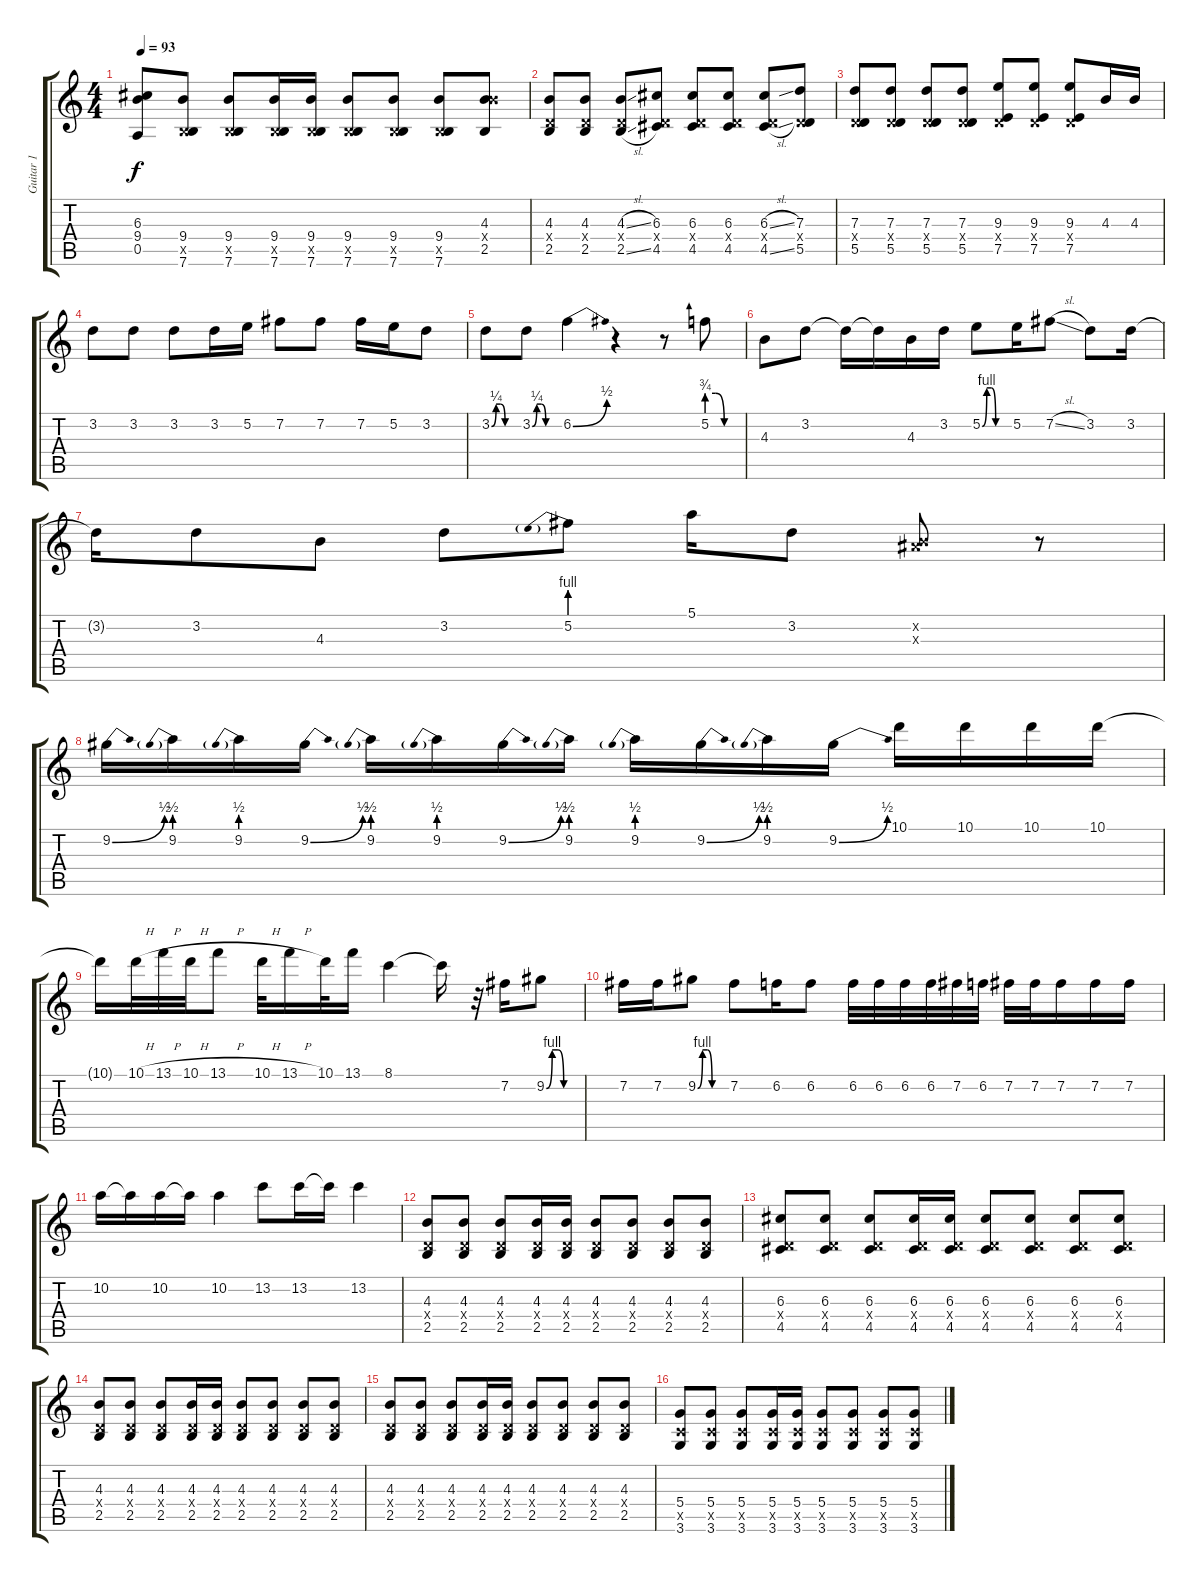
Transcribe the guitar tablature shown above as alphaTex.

\track ("Guitar 1" "Guitar 1") {instrument overdrivenguitar}
\staff {score tabs}
\tuning (E4 B3 G3 D3 A2 E2) {hide}
\ts (4 4)
\tempo 93
\clef g2
\ks c
(6.3{t} 9.4{t} 0.5{t}).8{dy f} (9.4 2.5{x} 7.6).8 (9.4 2.5{x} 7.6).8 (9.4 2.5{x} 7.6).16 (9.4 2.5{x} 7.6).16 (9.4 2.5{x} 7.6).8 (9.4 2.5{x} 7.6).8 (9.4 2.5{x} 7.6).8 (4.3 9.4{x} 2.5).8 |
(4.3 0.4{x} 2.5).8 (4.3 0.4{x} 2.5).8 (4.3{sl} 0.4{x} 2.5{sl}).8 (6.3 0.4{x} 4.5).8 (6.3 0.4{x} 4.5).8 (6.3 0.4{x} 4.5).8 (6.3{sl} 0.4{x} 4.5{sl}).8 (7.3 0.4{x} 5.5).8 |
(7.3 0.4{x} 5.5).8 (7.3 0.4{x} 5.5).8 (7.3 0.4{x} 5.5).8 (7.3 0.4{x} 5.5).8 (9.3 0.4{x} 7.5).8 (9.3 0.4{x} 7.5).8 (9.3 0.4{x} 7.5).8 4.3.16 4.3.16 |
3.2.8{instrument distortionguitar} 3.2.8 3.2.8 3.2.16 5.2.16 7.2.8 7.2.8 7.2.16 5.2.16 3.2.8 |
3.2{be (custom 0 0 10 1 20 1 30 0 60 0)}.8 3.2{be (custom 0 0 10 1 20 1 30 0 60 0)}.8 6.2{be (bend 0 0 60 2)}.4 r.4 r.8 5.2{be (custom 0 3 15 3 30 0 60 0)}.8 |
4.3.8 3.2.8 3.2{t}.16 3.2{t}.16 4.3.16 3.2.16 5.2{be (custom 0 0 10 4 20 4 30 0 60 0)}.8 5.2.16 7.2{sl}.8 3.2.8 3.2.16 |
3.2{t}.16 3.2.8 4.3.8 3.2.8 5.2{be (prebend 0 4 60 4)}.8 5.1.16 3.2.8 (0.2{x} 3.3{x}).8 r.8 |
9.2{be (bend 0 0 60 2)}.16 9.2{be (prebend 0 2 60 2)}.16 9.2{be (prebend 0 2 60 2)}.16 9.2{be (bend 0 0 60 2)}.16 9.2{be (prebend 0 2 60 2)}.16 9.2{be (prebend 0 2 60 2)}.16 9.2{be (bend 0 0 60 2)}.16 9.2{be (prebend 0 2 60 2)}.16 9.2{be (prebend 0 2 60 2)}.16 9.2{be (bend 0 0 60 2)}.16 9.2{be (prebend 0 2 60 2)}.16 9.2{be (bend 0 0 60 2)}.16 10.1.16 10.1.16 10.1.16 10.1.16 |
10.1{t}.16 10.1{h}.32 13.1{h}.32 10.1{h}.32 13.1{h}.8 10.1{h}.32 13.1{h}.16 10.1.32 13.1.16 8.1.4 8.1{t}.16 r.32 7.2.16 9.2{be (custom 0 0 10 4 20 4 30 0 60 0)}.8 |
7.2.16 7.2.16 9.2{be (custom 0 0 10 4 20 4 30 0 60 0)}.8 7.2.8 6.2.16 6.2.8 6.2.32 6.2.32 6.2.32 6.2.32 7.2.32 6.2.32 7.2.32 7.2.32 7.2.16 7.2.16 7.2.16 |
10.2.16 10.2{t}.16 10.2.16 10.2{t}.16 10.2.4 13.2.8 13.2.16 13.2{t}.16 13.2.4 |
(4.3 0.4{x} 2.5).8{volume 5 instrument electricguitarjazz} (4.3 0.4{x} 2.5).8 (4.3 0.4{x} 2.5).8 (4.3 0.4{x} 2.5).16 (4.3 0.4{x} 2.5).16 (4.3 0.4{x} 2.5).8 (4.3 0.4{x} 2.5).8 (4.3 0.4{x} 2.5).8 (4.3 0.4{x} 2.5).8 |
(6.3 0.4{x} 4.5).8 (6.3 0.4{x} 4.5).8 (6.3 0.4{x} 4.5).8 (6.3 0.4{x} 4.5).16 (6.3 0.4{x} 4.5).16 (6.3 0.4{x} 4.5).8 (6.3 0.4{x} 4.5).8 (6.3 0.4{x} 4.5).8 (6.3 0.4{x} 4.5).8 |
(4.3 0.4{x} 2.5).8 (4.3 0.4{x} 2.5).8 (4.3 0.4{x} 2.5).8 (4.3 0.4{x} 2.5).16 (4.3 0.4{x} 2.5).16 (4.3 0.4{x} 2.5).8 (4.3 0.4{x} 2.5).8 (4.3 0.4{x} 2.5).8 (4.3 0.4{x} 2.5).8 |
(4.3 0.4{x} 2.5).8 (4.3 0.4{x} 2.5).8 (4.3 0.4{x} 2.5).8 (4.3 0.4{x} 2.5).16 (4.3 0.4{x} 2.5).16 (4.3 0.4{x} 2.5).8 (4.3 0.4{x} 2.5).8 (4.3 0.4{x} 2.5).8 (4.3 0.4{x} 2.5).8 |
(5.4 3.5{x} 3.6).8 (5.4 3.5{x} 3.6).8 (5.4 3.5{x} 3.6).8 (5.4 3.5{x} 3.6).16 (5.4 3.5{x} 3.6).16 (5.4 3.5{x} 3.6).8 (5.4 3.5{x} 3.6).8 (5.4 3.5{x} 3.6).8 (5.4 3.5{x} 3.6).8
